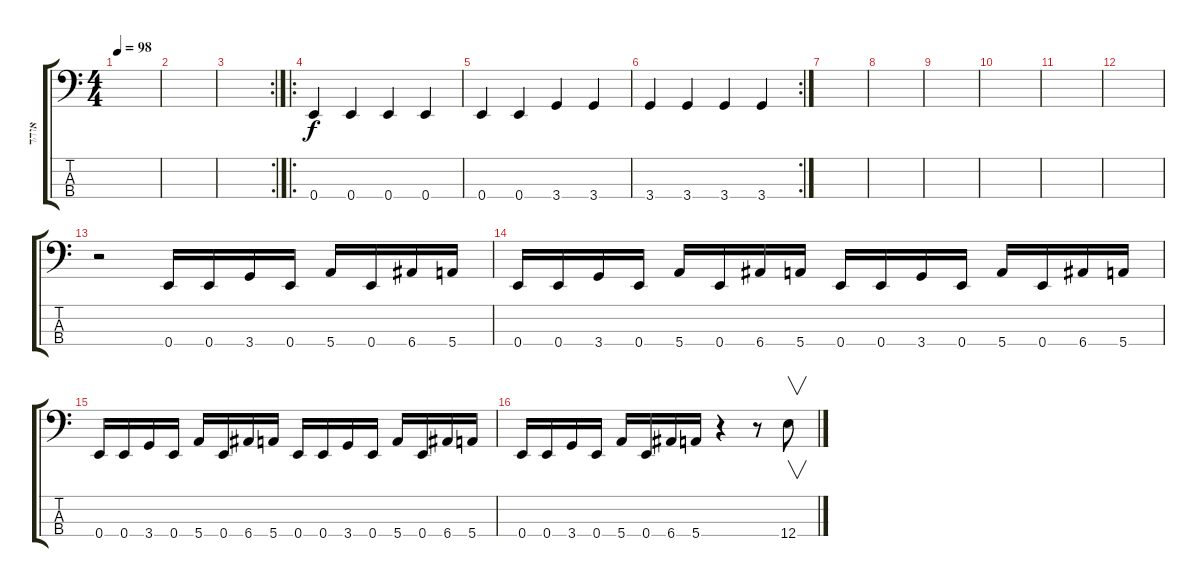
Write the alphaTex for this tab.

\track ("אוהד" "אוהד") {instrument slapbass1}
\staff {score tabs}
\tuning (G2 D2 A1 E1) {hide}
\ts (4 4)
\tempo 98
\clef f4
\ks c
|
|
\rc 2
|
\ro
0.4.4 0.4.4 0.4.4 0.4.4 |
0.4.4 0.4.4 3.4.4 3.4.4 |
\rc 2
3.4.4 3.4.4 3.4.4 3.4.4 |
|
|
|
|
|
|
r.2 0.4.16 0.4.16 3.4.16 0.4.16 5.4.16 0.4.16 6.4.16 5.4.16 |
0.4.16 0.4.16 3.4.16 0.4.16 5.4.16 0.4.16 6.4.16 5.4.16 0.4.16 0.4.16 3.4.16 0.4.16 5.4.16 0.4.16 6.4.16 5.4.16 |
0.4.16 0.4.16 3.4.16 0.4.16 5.4.16 0.4.16 6.4.16 5.4.16 0.4.16 0.4.16 3.4.16 0.4.16 5.4.16 0.4.16 6.4.16 5.4.16 |
0.4.16 0.4.16 3.4.16 0.4.16 5.4.16 0.4.16 6.4.16 5.4.16 r.4 r.8 12.4.8{v}
